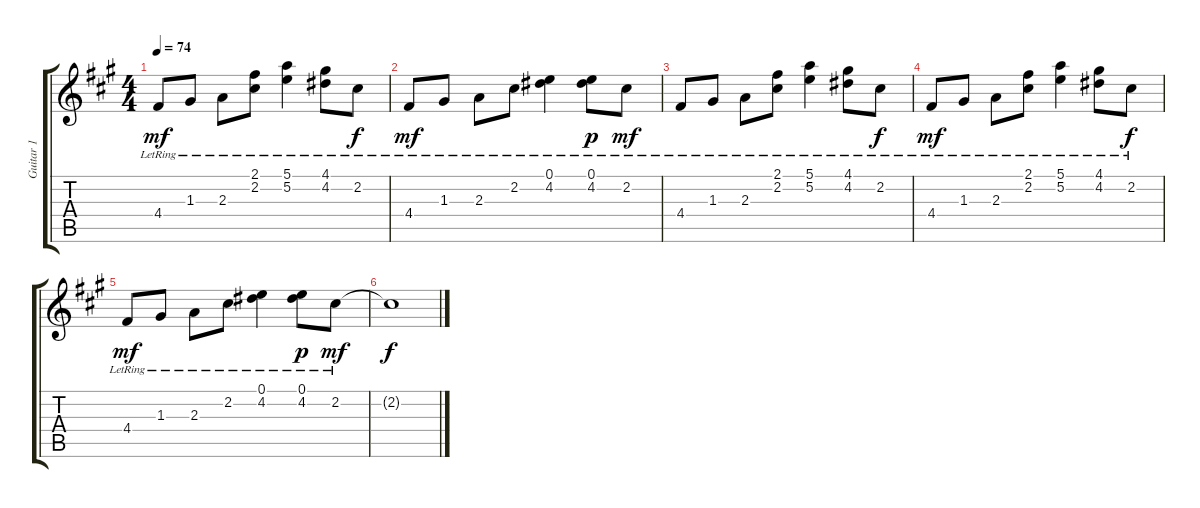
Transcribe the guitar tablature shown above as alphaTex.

\track ("Guitar 1" "Guitar 1") {instrument acousticguitarnylon}
\staff {score tabs}
\tuning (E4 B3 G3 D3 A2 E2) {hide}
\ts (4 4)
\tempo 74
\clef g2
\ks f#minor
4.4{lr}.8{dy mf} 1.3{lr}.8 2.3{lr}.8 (2.1{lr} 2.2{lr}).8 (5.1{lr} 5.2{lr}).4 (4.1{lr} 4.2{lr}).8 2.2{lr}.8{dy f} |
4.4{lr}.8{dy mf} 1.3{lr}.8 2.3{lr}.8 2.2{lr}.8 (0.1{lr} 4.2{lr}).4 (0.1{lr} 4.2{lr}).8{dy p} 2.2{lr}.8{dy mf} |
4.4{lr}.8 1.3{lr}.8 2.3{lr}.8 (2.1{lr} 2.2{lr}).8 (5.1{lr} 5.2{lr}).4 (4.1{lr} 4.2{lr}).8 2.2{lr}.8{dy f} |
4.4{lr}.8{dy mf} 1.3{lr}.8 2.3{lr}.8 (2.1{lr} 2.2{lr}).8 (5.1{lr} 5.2{lr}).4 (4.1{lr} 4.2{lr}).8 2.2{lr}.8{dy f} |
4.4{lr}.8{dy mf} 1.3{lr}.8 2.3{lr}.8 2.2{lr}.8 (0.1{lr} 4.2{lr}).4 (0.1{lr} 4.2{lr}).8{dy p} 2.2{lr}.8{dy mf} |
2.2{t}.1{dy f}
